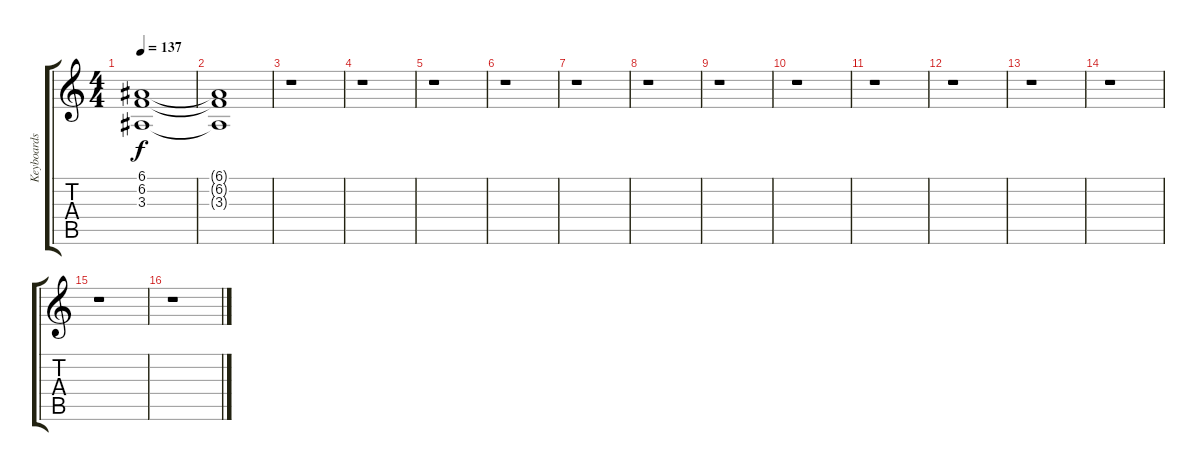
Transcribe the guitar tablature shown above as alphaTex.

\track ("Keyboards" "Keyboards") {instrument synthstrings1}
\staff {score tabs}
\tuning (E4 B3 G3 D3 A2 E2) {hide}
\ts (4 4)
\tempo 137
\clef g2
\ks c
(6.1 6.2 3.3).1{dy f volume 12 instrument synthvoice} |
(6.1{t} 6.2{t} 3.3{t}).1 |
r.1 |
r.1 |
r.1 |
r.1 |
r.1 |
r.1 |
r.1 |
r.1 |
r.1 |
r.1 |
r.1 |
r.1 |
r.1 |
r.1
